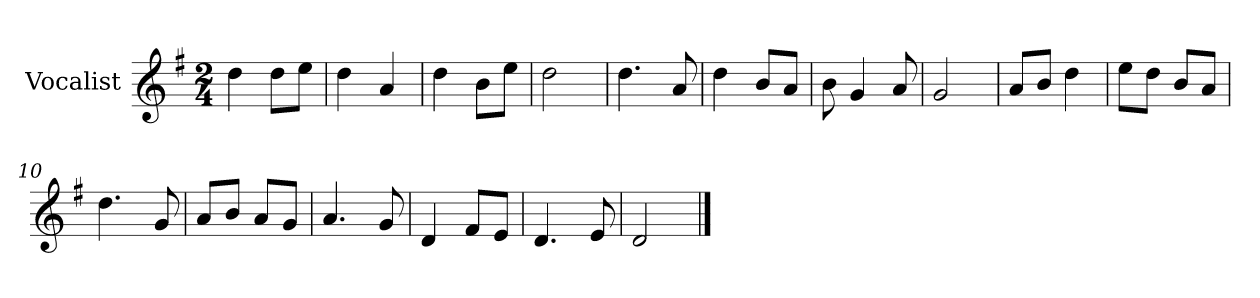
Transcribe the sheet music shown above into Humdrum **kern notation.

**kern
*part1
*staff1
*I"Vocalist
*k[f#]
*G:
*M2/4
=
4dd
8ddL
8eeJ
=1
4dd
4a
=2
4dd
8bL
8eeJ
=3
2dd
=4
4.dd
8a
=5
4dd
8bL
8aJ
=6
8b
4g
8a
=7
2g
=8
8aL
8bJ
4dd
=9
8eeL
8ddJ
8bL
8aJ
=10
4.dd
8g
=11
8aL
8bJ
8aL
8gJ
=12
4.a
8g
=13
4d
8f#L
8eJ
=14
4.d
8e
=15
2d
==
*-
